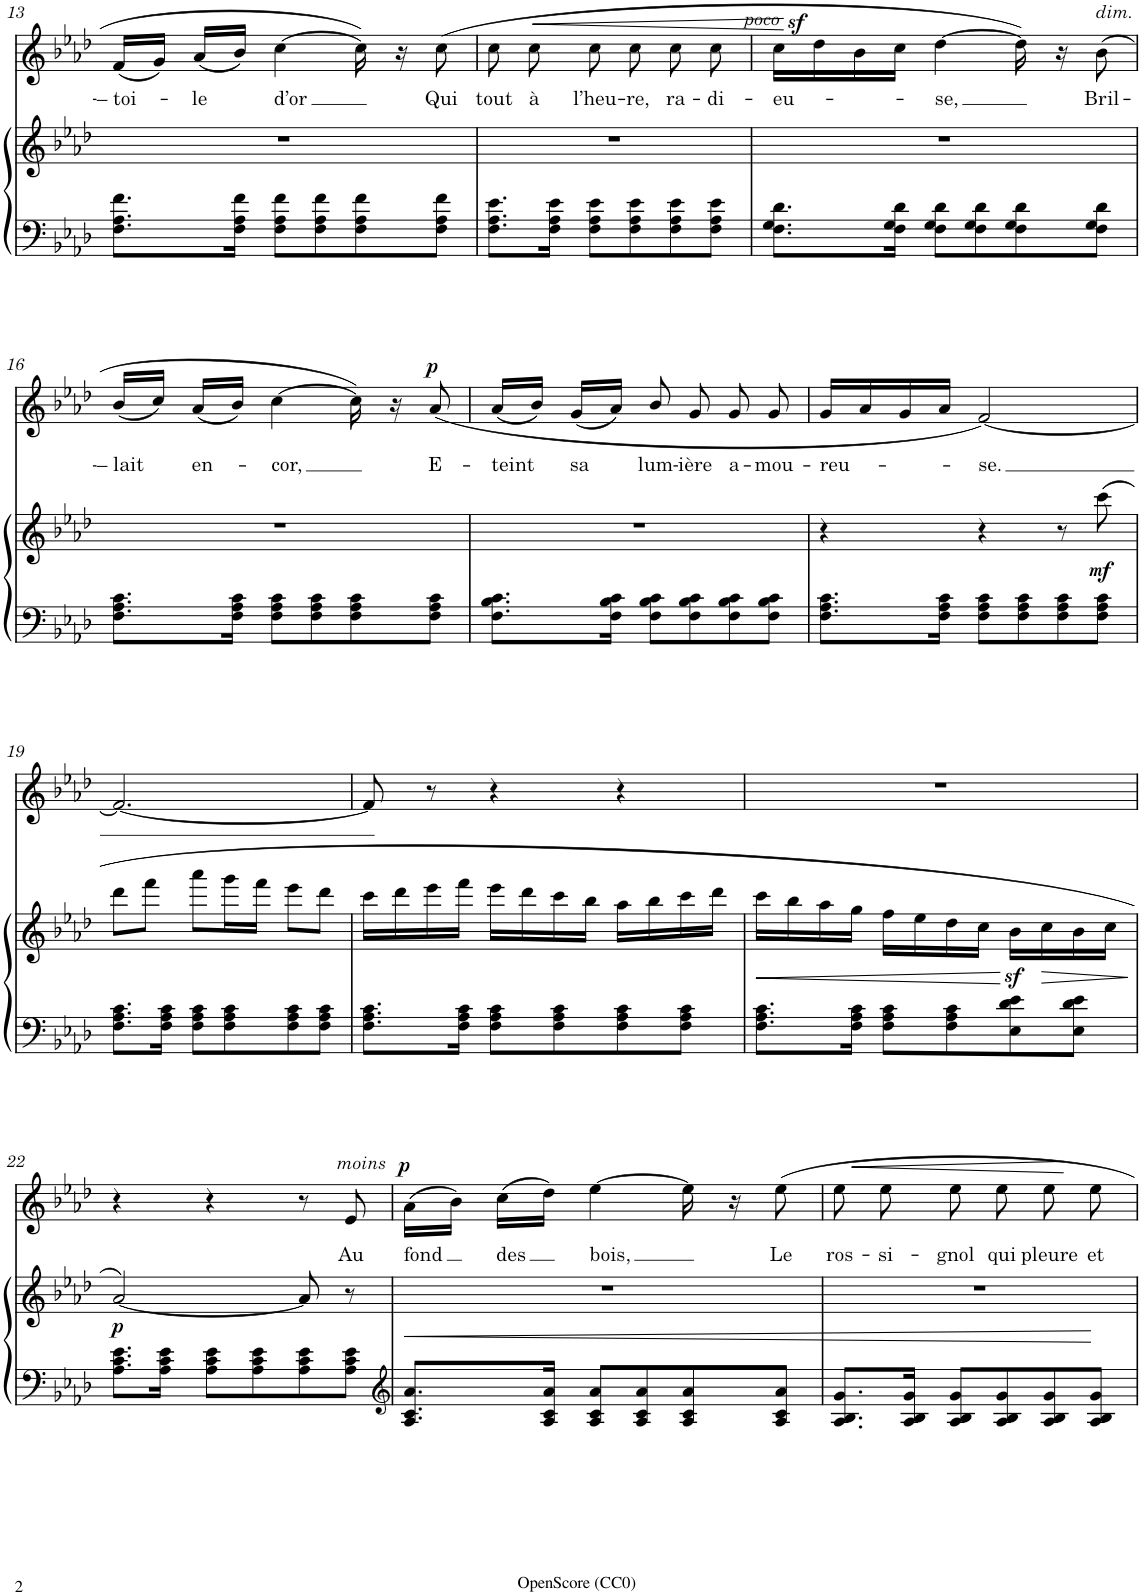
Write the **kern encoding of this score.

**kern	**kern	**dynam	**kern	**text	**dynam
*part2	*part2	*part2	*part1	*part1	*part1
*staff3	*staff2	*staff2/3	*staff1	*staff1	*staff1
*I"Piano	*	*	*I"Chant Voice	*	*
*I'Pno	*	*	*	*	*
!!LO:PB:g=z
*clefF4	*clefG2	*	*clefG2	*	*
*k[b-e-a-d-]	*k[b-e-a-d-]	*	*k[b-e-a-d-]	*	*
*M3/4	*M3/4	*	*M3/4	*	*
=13	=13	=13	=13	=13	=13
!	!	!	!	!LO:LY:b	!
8.F\ 8.A-\ 8.f\L	2.r	.	(16f/LL	-– toi-	.
.	.	.	16g/JJ)	.	.
!	!	!	!	!LO:LY:b	!
.	.	.	(16a-/LL	-le	.
16F\ 16A-\ 16f\Jk	.	.	16b-/JJ)	.	.
!	!	!	!	!LO:LY:b	!
8F\ 8A-\ 8f\L	.	.	[4cc\	d’or	.
8F\ 8A-\ 8f\	.	.	.	.	.
8F\ 8A-\ 8f\	.	.	16cc\]	.	.
.	.	.	16r	.	.
!	!	!	!	!LO:LY:b	!
8F\ 8A-\ 8f\J	.	.	(8cc\	Qui	.
=14	=14	=14	=14	=14	=14
!	!	!	!	!LO:LY:b	!
8.F\ 8.A-\ 8.e-\L	2.r	.	8cc\	tout	.
!	!	!	!	!LO:LY:b	!LO:HP:b
.	.	.	8cc\	à	<
16F\ 16A-\ 16e-\Jk	.	.	.	.	.
!	!	!	!	!LO:LY:b	!
8F\ 8A-\ 8e-\L	.	.	8cc\	l’heu-	.
!	!	!	!	!LO:LY:b	!
8F\ 8A-\ 8e-\	.	.	8cc\	-re,	.
!	!	!	!	!LO:LY:b	!
8F\ 8A-\ 8e-\	.	.	8cc\	ra-	.
!	!	!	!	!LO:LY:b	!
8F\ 8A-\ 8e-\J	.	.	8cc\	-di-	.
.	.	.	.	.	[
=15	=15	=15	=15	=15	=15
!	!	!	!LO:TX:a:i:t=poco	!	!
!	!	!	!	!LO:LY:b	!
8.F\ 8.G\ 8.d-\L	2.r	.	16ccz>\LL	-eu-	.
.	.	.	16dd-\	.	.
.	.	.	16b-\	.	.
16F\ 16G\ 16d-\Jk	.	.	16cc\JJ	.	.
!	!	!	!	!LO:LY:b	!
8F\ 8G\ 8d-\L	.	.	[4dd-\	-se,	.
8F\ 8G\ 8d-\	.	.	.	.	.
8F\ 8G\ 8d-\	.	.	16dd-\])	.	.
.	.	.	16r	.	.
!	!	!	!LO:TX:a:i:t=dim.	!	!
!	!	!	!	!LO:LY:b	!
8F\ 8G\ 8d-\J	.	.	(8b-\	Bril-	.
!!LO:LB:g=z
=16	=16	=16	=16	=16	=16
!	!	!	!	!LO:LY:b	!
8.F\ 8.A-\ 8.c\L	2.r	.	(16b-/LL	-– lait	.
.	.	.	16cc/JJ)	.	.
!	!	!	!	!LO:LY:b	!
.	.	.	(16a-/LL	en-	.
16F\ 16A-\ 16c\Jk	.	.	16b-/JJ)	.	.
!	!	!	!	!LO:LY:b	!
8F\ 8A-\ 8c\L	.	.	[4cc\	-cor,	.
8F\ 8A-\ 8c\	.	.	.	.	.
8F\ 8A-\ 8c\	.	.	16cc\])	.	.
.	.	.	16r	.	.
!	!	!	!	!LO:LY:b	!LO:DY:a
8F\ 8A-\ 8c\J	.	.	(8a-/	E-	p
=17	=17	=17	=17	=17	=17
!	!	!	!	!LO:LY:b	!
8.F\ 8.B-\ 8.c\L	2.r	.	(16a-/LL	-teint	.
.	.	.	16b-/JJ)	.	.
!	!	!	!	!LO:LY:b	!
.	.	.	(16g/LL	sa	.
16F\ 16B-\ 16c\Jk	.	.	16a-/JJ)	.	.
!	!	!	!	!LO:LY:b	!
8F\ 8B-\ 8c\L	.	.	8b-/	lum-	.
!	!	!	!	!LO:LY:b	!
8F\ 8B-\ 8c\	.	.	8g/	-ière	.
!	!	!	!	!LO:LY:b	!
8F\ 8B-\ 8c\	.	.	8g/	a-	.
!	!	!	!	!LO:LY:b	!
8F\ 8B-\ 8c\J	.	.	8g/	-mou-	.
=18	=18	=18	=18	=18	=18
!	!	!	!	!LO:LY:b	!
8.F\ 8.A-\ 8.c\L	4r	.	16g/LL	-reu-	.
.	.	.	16a-/	.	.
.	.	.	16g/	.	.
16F\ 16A-\ 16c\Jk	.	.	16a-/JJ	.	.
!	!	!	!	!LO:LY:b	!
8F\ 8A-\ 8c\L	4r	.	[2f/)	-se.	.
8F\ 8A-\ 8c\	.	.	.	.	.
8F\ 8A-\ 8c\	8r	.	.	.	.
!	!	!LO:DY:b	!	!	!
8F\ 8A-\ 8c\J	(8ccc\	mf	.	.	.
!!LO:LB:g=z
=19	=19	=19	=19	=19	=19
8.F\ 8.A-\ 8.c\L	8ddd-\L	.	2.f/_	.	.
.	8fff\J	.	.	.	.
16F\ 16A-\ 16c\Jk	.	.	.	.	.
8F\ 8A-\ 8c\L	8aaa-\L	.	.	.	.
8F\ 8A-\ 8c\	16ggg\L	.	.	.	.
.	16fff\JJ	.	.	.	.
8F\ 8A-\ 8c\	8eee-\L	.	.	.	.
8F\ 8A-\ 8c\J	8ddd-\J	.	.	.	.
=20	=20	=20	=20	=20	=20
8.F\ 8.A-\ 8.c\L	16ccc\LL	.	8f/]	.	.
.	16ddd-\	.	.	.	.
.	16eee-\	.	8r	.	.
16F\ 16A-\ 16c\Jk	16fff\JJ	.	.	.	.
8F\ 8A-\ 8c\L	16eee-\LL	.	4r	.	.
.	16ddd-\	.	.	.	.
8F\ 8A-\ 8c\	16ccc\	.	.	.	.
.	16bb-\JJ	.	.	.	.
8F\ 8A-\ 8c\	16aa-\LL	.	4r	.	.
.	16bb-\	.	.	.	.
8F\ 8A-\ 8c\J	16ccc\	.	.	.	.
.	16ddd-\JJ	.	.	.	.
=21	=21	=21	=21	=21	=21
!	!	!LO:HP:b	!	!	!
8.F\ 8.A-\ 8.c\L	16ccc\LL	<	2.r	.	.
.	16bb-\	.	.	.	.
.	16aa-\	.	.	.	.
16F\ 16A-\ 16c\Jk	16gg\JJ	.	.	.	.
8F\ 8A-\ 8c\L	16ff\LL	.	.	.	.
.	16ee-\	.	.	.	.
8F\ 8A-\ 8c\	16dd-\	.	.	.	.
.	16cc\JJ	.	.	.	.
8E-\ 8d-\ 8e-\	16b-z<\LL	[	.	.	.
!	!	!LO:HP:b	!	!	!
.	16cc\	>	.	.	.
8E-\ 8d-\ 8e-\J	16b-\	.	.	.	.
.	16cc\JJ	.	.	.	.
.	.	]	.	.	.
!!LO:LB:g=z
=22	=22	=22	=22	=22	=22
!	!	!LO:DY:b	!	!	!
8.A-\ 8.c\ 8.e-\L	[2a-/)	p	4r	.	.
16A-\ 16c\ 16e-\Jk	.	.	.	.	.
8A-\ 8c\ 8e-\L	.	.	4r	.	.
8A-\ 8c\ 8e-\	.	.	.	.	.
8A-\ 8c\ 8e-\	8a-/]	.	8r	.	.
!	!	!	!LO:TX:a:i:t=moins	!	!
!	!	!	!	!LO:LY:b	!LO:DY:a
8A-\ 8c\ 8e-\J	8r	.	8e-/	Au	p
=23	=23	=23	=23	=23	=23
*clefG2	*	*	*	*	*
!	!	!	!	!LO:LY:b	!
8.A-/ 8.c/ 8.a-/L	2.r	.	(16a-\LL	fond	.
.	.	.	16b-\JJ)	.	.
!	!	!	!	!LO:LY:b	!
.	.	.	(16cc\LL	des	.
16A-/ 16c/ 16a-/Jk	.	.	16dd-\JJ)	.	.
!	!	!	!	!LO:LY:b	!
8A-/ 8c/ 8a-/L	.	.	[4ee-\	bois,	.
8A-/ 8c/ 8a-/	.	.	.	.	.
8A-/ 8c/ 8a-/	.	.	16ee-\]	.	.
.	.	.	16r	.	.
!	!	!	!	!LO:LY:b	!
8A-/ 8c/ 8a-/J	.	.	8ee-\	Le	.
=24	=24	=24	=24	=24	=24
!	!	!	!	!LO:LY:b	!LO:HP:b
8.A-/ 8.B-/ 8.g/L	2.r	.	8ee-\	ros-	<
!	!	!	!	!LO:LY:b	!
.	.	.	8ee-\	-si-	.
16A-/ 16B-/ 16g/Jk	.	.	.	.	.
!	!	!	!	!LO:LY:b	!
8A-/ 8B-/ 8g/L	.	.	8ee-\	-gnol	.
!	!	!	!	!LO:LY:b	!
8A-/ 8B-/ 8g/	.	.	8ee-\	qui	.
!	!	!	!	!LO:LY:b	!
8A-/ 8B-/ 8g/	.	.	8ee-\	pleure	.
!	!	!	!	!LO:LY:b	!
8A-/ 8B-/ 8g/J	.	.	8ee-\	et	[
=	=	=	=	=	=
*-	*-	*-	*-	*-	*-
